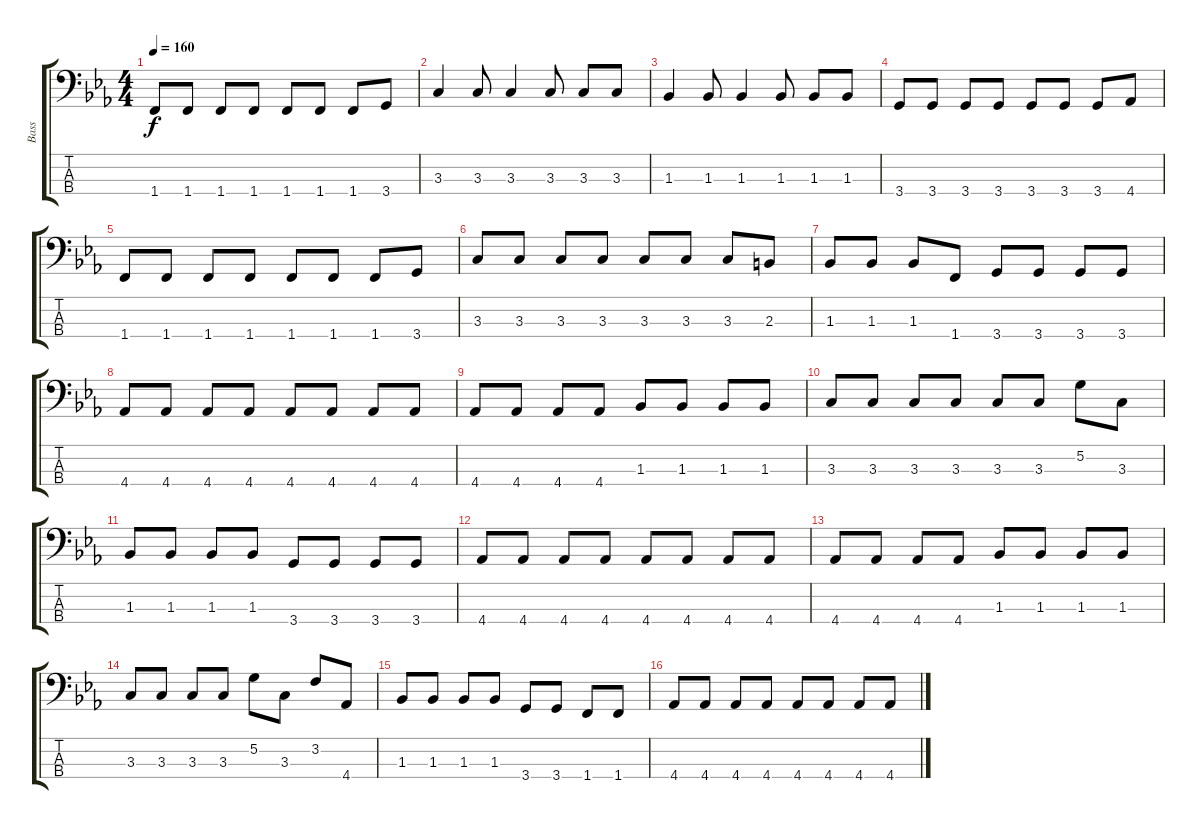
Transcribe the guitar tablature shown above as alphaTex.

\track ("Bass" "Bass") {instrument electricbassfinger}
\staff {score tabs}
\tuning (G2 D2 A1 E1) {hide}
\ts (4 4)
\tempo 160
\clef f4
\ks eb
1.4.8{dy f} 1.4.8 1.4.8 1.4.8 1.4.8 1.4.8 1.4.8 3.4.8 |
3.3.4 3.3.8 3.3.4 3.3.8 3.3.8 3.3.8 |
1.3.4 1.3.8 1.3.4 1.3.8 1.3.8 1.3.8 |
3.4.8 3.4.8 3.4.8 3.4.8 3.4.8 3.4.8 3.4.8 4.4.8 |
1.4.8 1.4.8 1.4.8 1.4.8 1.4.8 1.4.8 1.4.8 3.4.8 |
3.3.8 3.3.8 3.3.8 3.3.8 3.3.8 3.3.8 3.3.8 2.3.8 |
1.3.8 1.3.8 1.3.8 1.4.8 3.4.8 3.4.8 3.4.8 3.4.8 |
4.4.8 4.4.8 4.4.8 4.4.8 4.4.8 4.4.8 4.4.8 4.4.8 |
4.4.8 4.4.8 4.4.8 4.4.8 1.3.8 1.3.8 1.3.8 1.3.8 |
3.3.8 3.3.8 3.3.8 3.3.8 3.3.8 3.3.8 5.2.8 3.3.8 |
1.3.8 1.3.8 1.3.8 1.3.8 3.4.8 3.4.8 3.4.8 3.4.8 |
4.4.8 4.4.8 4.4.8 4.4.8 4.4.8 4.4.8 4.4.8 4.4.8 |
4.4.8 4.4.8 4.4.8 4.4.8 1.3.8 1.3.8 1.3.8 1.3.8 |
3.3.8 3.3.8 3.3.8 3.3.8 5.2.8 3.3.8 3.2.8 4.4.8 |
1.3.8 1.3.8 1.3.8 1.3.8 3.4.8 3.4.8 1.4.8 1.4.8 |
4.4.8 4.4.8 4.4.8 4.4.8 4.4.8 4.4.8 4.4.8 4.4.8
